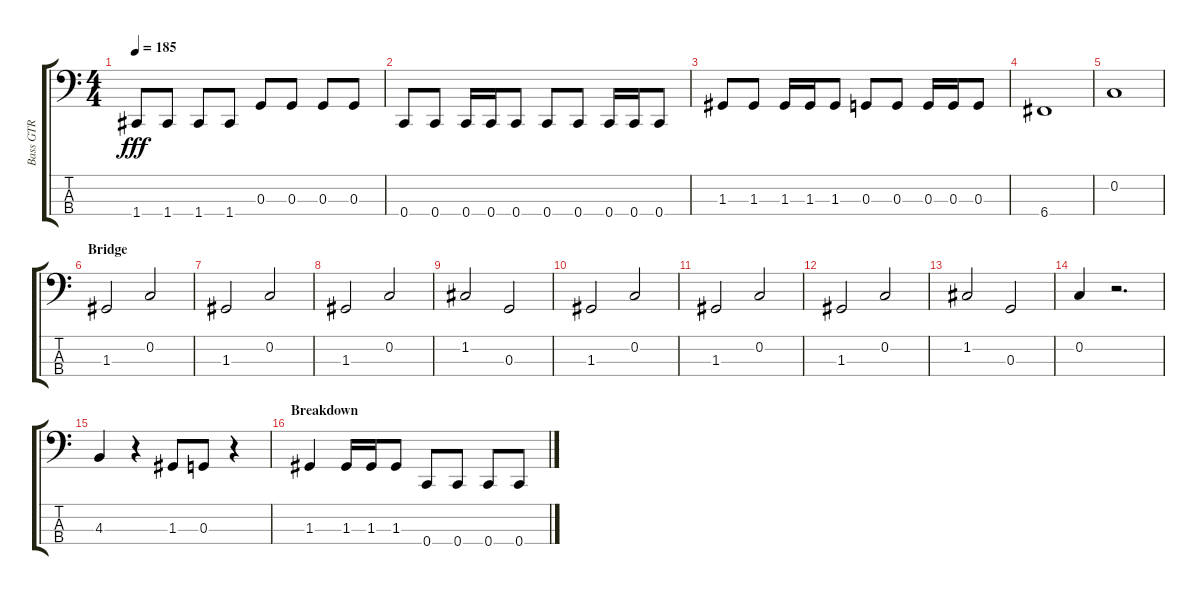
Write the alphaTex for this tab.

\track ("Bass GTR" "Bass GTR") {instrument electricbassfinger}
\staff {score tabs}
\tuning (F2 C2 G1 C1) {hide}
\ts (4 4)
\tempo 185
\clef f4
\ks aminor
1.4.8{dy fff} 1.4.8 1.4.8 1.4.8 0.3.8 0.3.8 0.3.8 0.3.8 |
0.4.8 0.4.8 0.4.16 0.4.16 0.4.8 0.4.8 0.4.8 0.4.16 0.4.16 0.4.8 |
1.3.8 1.3.8 1.3.16 1.3.16 1.3.8 0.3.8 0.3.8 0.3.16 0.3.16 0.3.8 |
6.4.1 |
0.2.1 |
\section ("" "Bridge")
1.3.2 0.2.2 |
1.3.2 0.2.2 |
1.3.2 0.2.2 |
1.2.2 0.3.2 |
1.3.2 0.2.2 |
1.3.2 0.2.2 |
1.3.2 0.2.2 |
1.2.2 0.3.2 |
0.2.4 r.2{d} |
4.3.4 r.4 1.3.8 0.3.8 r.4 |
\section ("" "Breakdown")
1.3.4 1.3.16 1.3.16 1.3.8 0.4.8 0.4.8 0.4.8 0.4.8
